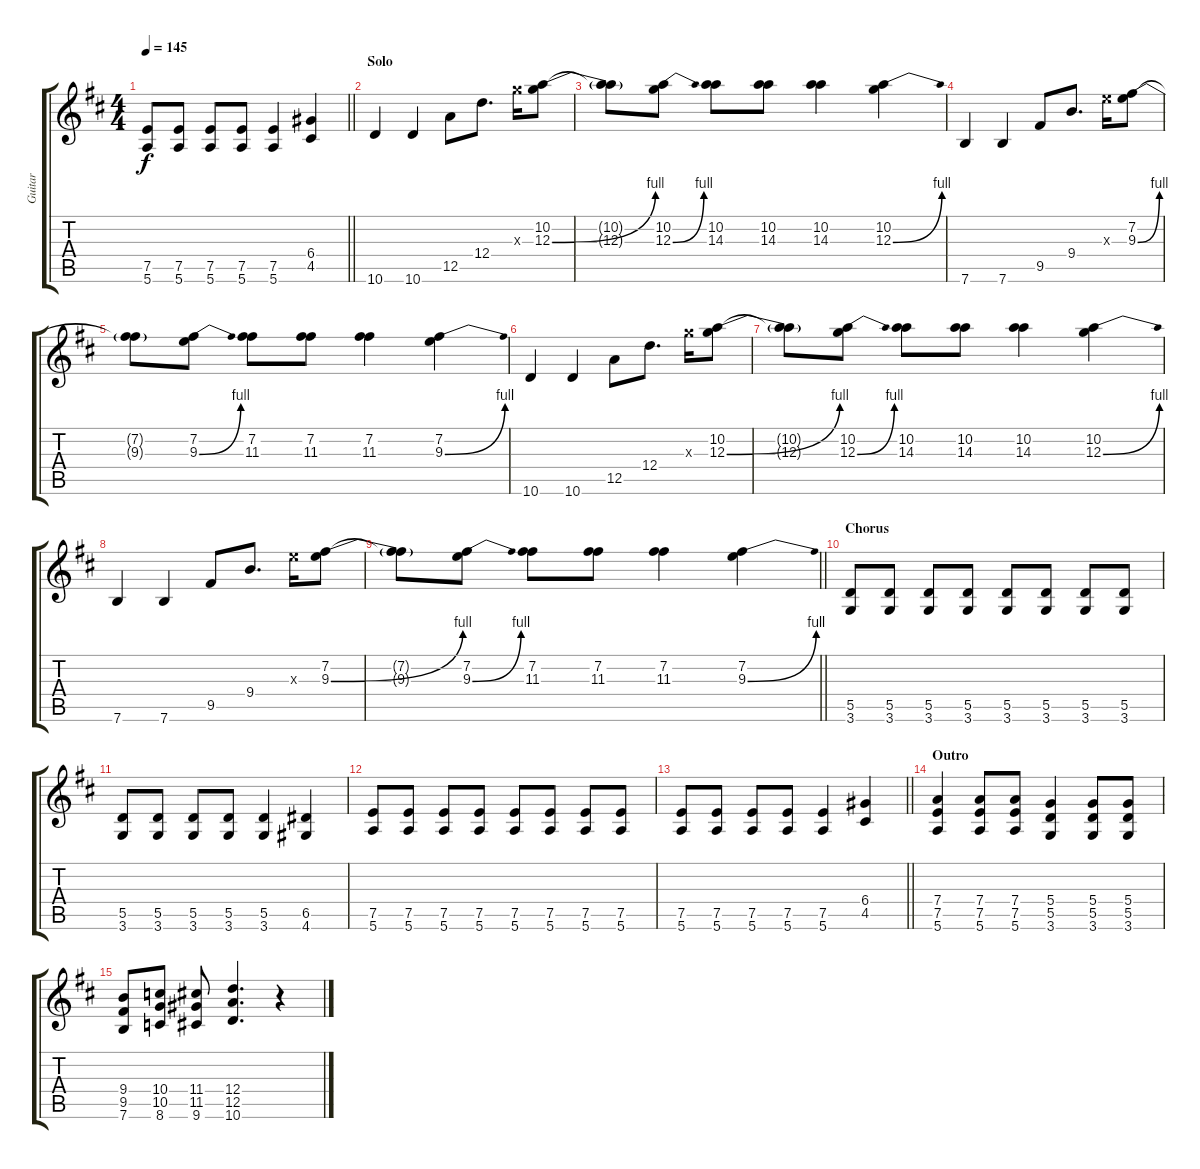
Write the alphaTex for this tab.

\track ("Guitar" "Guitar") {instrument distortionguitar}
\staff {score tabs}
\tuning (E4 B3 G3 D3 A2 E2) {hide}
\ts (4 4)
\tempo 145
\clef g2
\barLineRight lightlight
\ks d
(7.5 5.6).8{dy f} (7.5 5.6).8 (7.5 5.6).8 (7.5 5.6).8 (7.5 5.6).4 (6.4 4.5).4 |
\section ("" "Solo")
10.6.4{volume 16} 10.6.4 12.5.8 12.4.8{d} 12.3{x}.16 (10.2 12.3{be (bend 0 0 60 4)}).8 |
(10.2{t} 12.3{t}).8 (10.2 12.3{be (bend 0 0 60 4)}).8 (10.2 14.3).8 (10.2 14.3).8 (10.2 14.3).4 (10.2 12.3{be (bend 0 0 60 4)}).4 |
7.6.4 7.6.4 9.5.8 9.4.8{d} 9.3{x}.16 (7.2 9.3{be (bend 0 0 60 4)}).8 |
(7.2{t} 9.3{t}).8 (7.2 9.3{be (bend 0 0 60 4)}).8 (7.2 11.3).8 (7.2 11.3).8 (7.2 11.3).4 (7.2 9.3{be (bend 0 0 60 4)}).4 |
10.6.4 10.6.4 12.5.8 12.4.8{d} 12.3{x}.16 (10.2 12.3{be (bend 0 0 60 4)}).8 |
(10.2{t} 12.3{t}).8 (10.2 12.3{be (bend 0 0 60 4)}).8 (10.2 14.3).8 (10.2 14.3).8 (10.2 14.3).4 (10.2 12.3{be (bend 0 0 60 4)}).4 |
7.6.4 7.6.4 9.5.8 9.4.8{d} 9.3{x}.16 (7.2 9.3{be (bend 0 0 60 4)}).8 |
\barLineRight lightlight
(7.2{t} 9.3{t}).8 (7.2 9.3{be (bend 0 0 60 4)}).8 (7.2 11.3).8 (7.2 11.3).8 (7.2 11.3).4 (7.2 9.3{be (bend 0 0 60 4)}).4 |
\section ("" "Chorus")
(5.5 3.6).8{volume 12} (5.5 3.6).8 (5.5 3.6).8 (5.5 3.6).8 (5.5 3.6).8 (5.5 3.6).8 (5.5 3.6).8 (5.5 3.6).8 |
(5.5 3.6).8 (5.5 3.6).8 (5.5 3.6).8 (5.5 3.6).8 (5.5 3.6).4 (6.5 4.6).4 |
(7.5 5.6).8 (7.5 5.6).8 (7.5 5.6).8 (7.5 5.6).8 (7.5 5.6).8 (7.5 5.6).8 (7.5 5.6).8 (7.5 5.6).8 |
\barLineRight lightlight
(7.5 5.6).8 (7.5 5.6).8 (7.5 5.6).8 (7.5 5.6).8 (7.5 5.6).4 (6.4 4.5).4 |
\section ("" "Outro")
(7.4 7.5 5.6).4 (7.4 7.5 5.6).8 (7.4 7.5 5.6).8 (5.4 5.5 3.6).4 (5.4 5.5 3.6).8 (5.4 5.5 3.6).8 |
(9.4 9.5 7.6).8 (10.4 10.5 8.6).8 (11.4 11.5 9.6).8 (12.4 12.5 10.6).4{d} r.4
